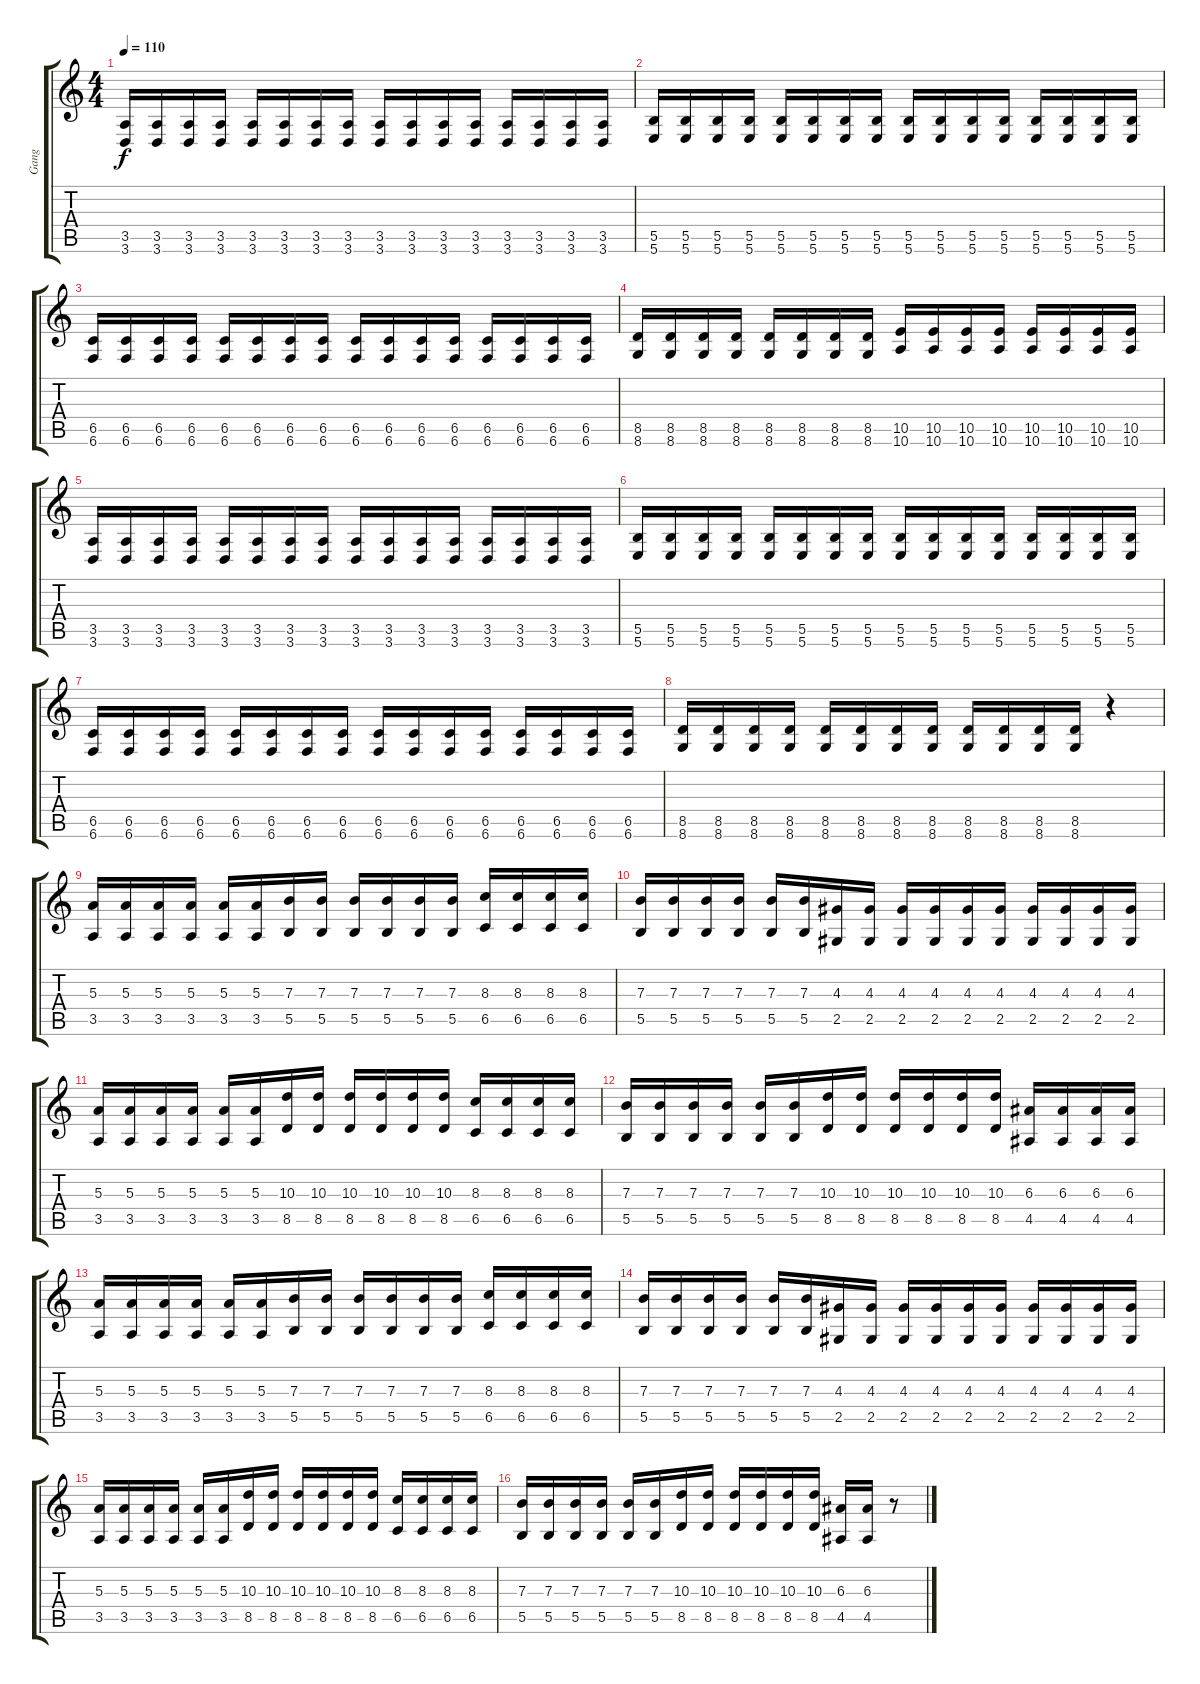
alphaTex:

\track ("Gang" "Gang") {instrument distortionguitar}
\staff {score tabs}
\tuning (Db4 Ab3 E3 B2 Gb2 B1) {hide}
\ts (4 4)
\tempo 110
\clef g2
\ks c
(3.5 3.6).16{dy f} (3.5 3.6).16 (3.5 3.6).16 (3.5 3.6).16 (3.5 3.6).16 (3.5 3.6).16 (3.5 3.6).16 (3.5 3.6).16 (3.5 3.6).16 (3.5 3.6).16 (3.5 3.6).16 (3.5 3.6).16 (3.5 3.6).16 (3.5 3.6).16 (3.5 3.6).16 (3.5 3.6).16 |
(5.5 5.6).16 (5.5 5.6).16 (5.5 5.6).16 (5.5 5.6).16 (5.5 5.6).16 (5.5 5.6).16 (5.5 5.6).16 (5.5 5.6).16 (5.5 5.6).16 (5.5 5.6).16 (5.5 5.6).16 (5.5 5.6).16 (5.5 5.6).16 (5.5 5.6).16 (5.5 5.6).16 (5.5 5.6).16 |
(6.5 6.6).16 (6.5 6.6).16 (6.5 6.6).16 (6.5 6.6).16 (6.5 6.6).16 (6.5 6.6).16 (6.5 6.6).16 (6.5 6.6).16 (6.5 6.6).16 (6.5 6.6).16 (6.5 6.6).16 (6.5 6.6).16 (6.5 6.6).16 (6.5 6.6).16 (6.5 6.6).16 (6.5 6.6).16 |
(8.5 8.6).16 (8.5 8.6).16 (8.5 8.6).16 (8.5 8.6).16 (8.5 8.6).16 (8.5 8.6).16 (8.5 8.6).16 (8.5 8.6).16 (10.5 10.6).16 (10.5 10.6).16 (10.5 10.6).16 (10.5 10.6).16 (10.5 10.6).16 (10.5 10.6).16 (10.5 10.6).16 (10.5 10.6).16 |
(3.5 3.6).16 (3.5 3.6).16 (3.5 3.6).16 (3.5 3.6).16 (3.5 3.6).16 (3.5 3.6).16 (3.5 3.6).16 (3.5 3.6).16 (3.5 3.6).16 (3.5 3.6).16 (3.5 3.6).16 (3.5 3.6).16 (3.5 3.6).16 (3.5 3.6).16 (3.5 3.6).16 (3.5 3.6).16 |
(5.5 5.6).16 (5.5 5.6).16 (5.5 5.6).16 (5.5 5.6).16 (5.5 5.6).16 (5.5 5.6).16 (5.5 5.6).16 (5.5 5.6).16 (5.5 5.6).16 (5.5 5.6).16 (5.5 5.6).16 (5.5 5.6).16 (5.5 5.6).16 (5.5 5.6).16 (5.5 5.6).16 (5.5 5.6).16 |
(6.5 6.6).16 (6.5 6.6).16 (6.5 6.6).16 (6.5 6.6).16 (6.5 6.6).16 (6.5 6.6).16 (6.5 6.6).16 (6.5 6.6).16 (6.5 6.6).16 (6.5 6.6).16 (6.5 6.6).16 (6.5 6.6).16 (6.5 6.6).16 (6.5 6.6).16 (6.5 6.6).16 (6.5 6.6).16 |
(8.5 8.6).16 (8.5 8.6).16 (8.5 8.6).16 (8.5 8.6).16 (8.5 8.6).16 (8.5 8.6).16 (8.5 8.6).16 (8.5 8.6).16 (8.5 8.6).16 (8.5 8.6).16 (8.5 8.6).16 (8.5 8.6).16 r.4 |
(5.3 3.5).16 (5.3 3.5).16 (5.3 3.5).16 (5.3 3.5).16 (5.3 3.5).16 (5.3 3.5).16 (7.3 5.5).16 (7.3 5.5).16 (7.3 5.5).16 (7.3 5.5).16 (7.3 5.5).16 (7.3 5.5).16 (8.3 6.5).16 (8.3 6.5).16 (8.3 6.5).16 (8.3 6.5).16 |
(7.3 5.5).16 (7.3 5.5).16 (7.3 5.5).16 (7.3 5.5).16 (7.3 5.5).16 (7.3 5.5).16 (4.3 2.5).16 (4.3 2.5).16 (4.3 2.5).16 (4.3 2.5).16 (4.3 2.5).16 (4.3 2.5).16 (4.3 2.5).16 (4.3 2.5).16 (4.3 2.5).16 (4.3 2.5).16 |
(5.3 3.5).16 (5.3 3.5).16 (5.3 3.5).16 (5.3 3.5).16 (5.3 3.5).16 (5.3 3.5).16 (10.3 8.5).16 (10.3 8.5).16 (10.3 8.5).16 (10.3 8.5).16 (10.3 8.5).16 (10.3 8.5).16 (8.3 6.5).16 (8.3 6.5).16 (8.3 6.5).16 (8.3 6.5).16 |
(7.3 5.5).16 (7.3 5.5).16 (7.3 5.5).16 (7.3 5.5).16 (7.3 5.5).16 (7.3 5.5).16 (10.3 8.5).16 (10.3 8.5).16 (10.3 8.5).16 (10.3 8.5).16 (10.3 8.5).16 (10.3 8.5).16 (6.3 4.5).16 (6.3 4.5).16 (6.3 4.5).16 (6.3 4.5).16 |
(5.3 3.5).16 (5.3 3.5).16 (5.3 3.5).16 (5.3 3.5).16 (5.3 3.5).16 (5.3 3.5).16 (7.3 5.5).16 (7.3 5.5).16 (7.3 5.5).16 (7.3 5.5).16 (7.3 5.5).16 (7.3 5.5).16 (8.3 6.5).16 (8.3 6.5).16 (8.3 6.5).16 (8.3 6.5).16 |
(7.3 5.5).16 (7.3 5.5).16 (7.3 5.5).16 (7.3 5.5).16 (7.3 5.5).16 (7.3 5.5).16 (4.3 2.5).16 (4.3 2.5).16 (4.3 2.5).16 (4.3 2.5).16 (4.3 2.5).16 (4.3 2.5).16 (4.3 2.5).16 (4.3 2.5).16 (4.3 2.5).16 (4.3 2.5).16 |
(5.3 3.5).16 (5.3 3.5).16 (5.3 3.5).16 (5.3 3.5).16 (5.3 3.5).16 (5.3 3.5).16 (10.3 8.5).16 (10.3 8.5).16 (10.3 8.5).16 (10.3 8.5).16 (10.3 8.5).16 (10.3 8.5).16 (8.3 6.5).16 (8.3 6.5).16 (8.3 6.5).16 (8.3 6.5).16 |
(7.3 5.5).16 (7.3 5.5).16 (7.3 5.5).16 (7.3 5.5).16 (7.3 5.5).16 (7.3 5.5).16 (10.3 8.5).16 (10.3 8.5).16 (10.3 8.5).16 (10.3 8.5).16 (10.3 8.5).16 (10.3 8.5).16 (6.3 4.5).16 (6.3 4.5).16 r.8
